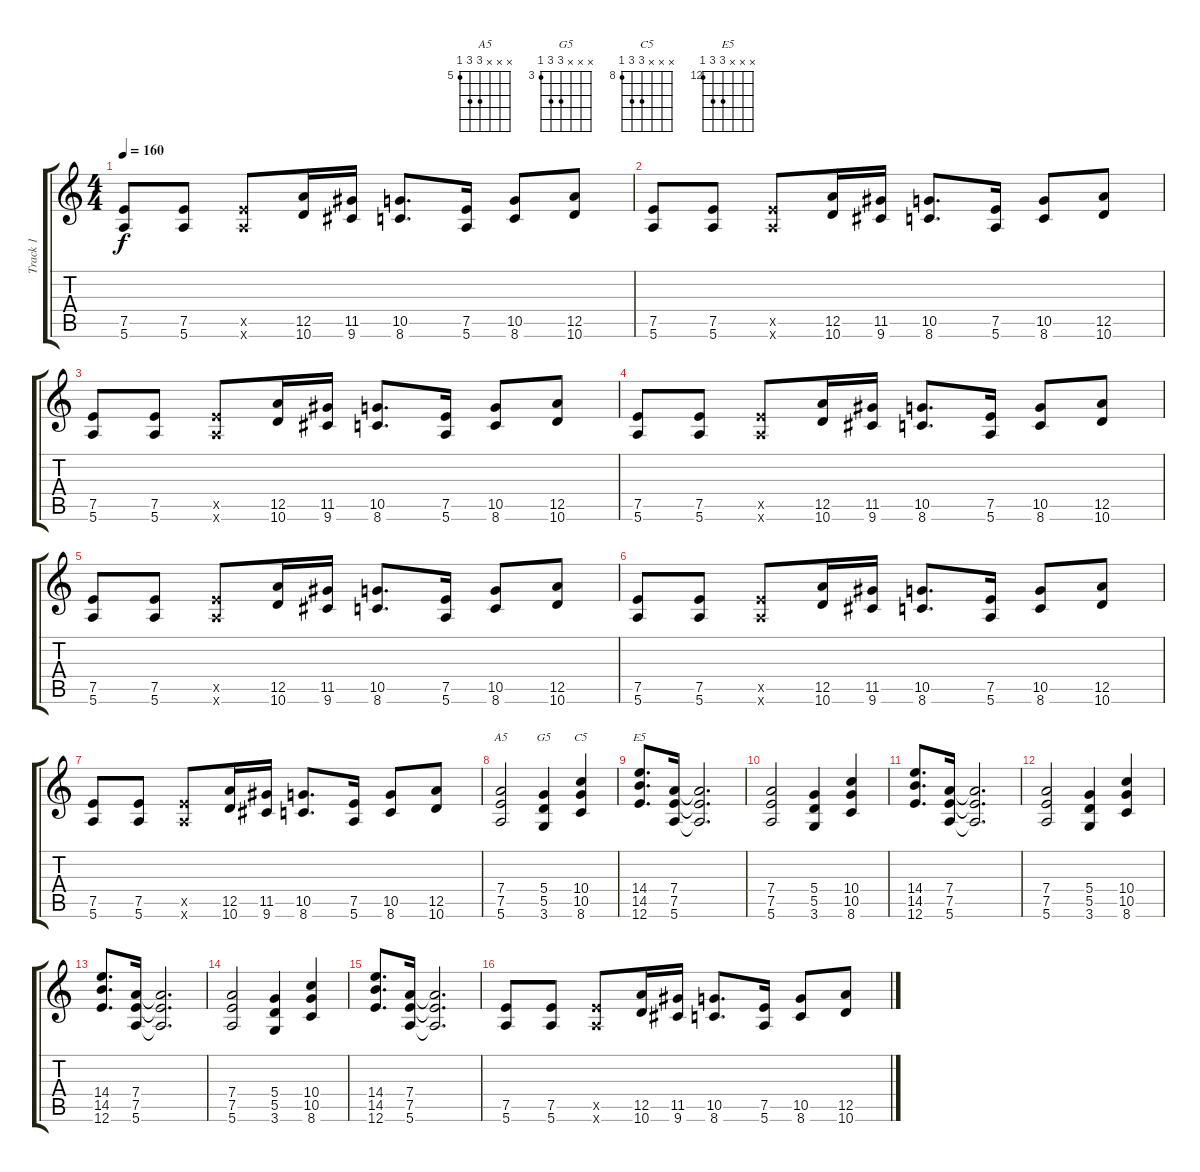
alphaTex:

\track ("Track 1" "Track 1") {instrument overdrivenguitar}
\staff {score tabs}
\tuning (E4 B3 G3 D3 A2 E2) {hide}
\chord ("A5" x x x 7 7 5) {firstfret 5}
\chord ("G5" x x x 5 5 3) {firstfret 3}
\chord ("C5" x x x 10 10 8) {firstfret 8}
\chord ("E5" x x x 14 14 12) {firstfret 12}
\ts (4 4)
\tempo 160
\clef g2
\ks c
(7.5 5.6).8{dy f} (7.5 5.6).8 (7.5{x} 5.6{x}).8 (12.5 10.6).16 (11.5 9.6).16 (10.5 8.6).8{d} (7.5 5.6).16 (10.5 8.6).8 (12.5 10.6).8 |
(7.5 5.6).8 (7.5 5.6).8 (7.5{x} 5.6{x}).8 (12.5 10.6).16 (11.5 9.6).16 (10.5 8.6).8{d} (7.5 5.6).16 (10.5 8.6).8 (12.5 10.6).8 |
(7.5 5.6).8 (7.5 5.6).8 (7.5{x} 5.6{x}).8 (12.5 10.6).16 (11.5 9.6).16 (10.5 8.6).8{d} (7.5 5.6).16 (10.5 8.6).8 (12.5 10.6).8 |
(7.5 5.6).8 (7.5 5.6).8 (7.5{x} 5.6{x}).8 (12.5 10.6).16 (11.5 9.6).16 (10.5 8.6).8{d} (7.5 5.6).16 (10.5 8.6).8 (12.5 10.6).8 |
(7.5 5.6).8 (7.5 5.6).8 (7.5{x} 5.6{x}).8 (12.5 10.6).16 (11.5 9.6).16 (10.5 8.6).8{d} (7.5 5.6).16 (10.5 8.6).8 (12.5 10.6).8 |
(7.5 5.6).8 (7.5 5.6).8 (7.5{x} 5.6{x}).8 (12.5 10.6).16 (11.5 9.6).16 (10.5 8.6).8{d} (7.5 5.6).16 (10.5 8.6).8 (12.5 10.6).8 |
(7.5 5.6).8 (7.5 5.6).8 (7.5{x} 5.6{x}).8 (12.5 10.6).16 (11.5 9.6).16 (10.5 8.6).8{d} (7.5 5.6).16 (10.5 8.6).8 (12.5 10.6).8 |
(7.4 7.5 5.6).2{ch "A5"} (5.4 5.5 3.6).4{ch "G5"} (10.4 10.5 8.6).4{ch "C5"} |
(14.4 14.5 12.6).8{d ch "E5"} (7.4 7.5 5.6).16 (7.4{t} 7.5{t} 5.6{t}).2{d} |
(7.4 7.5 5.6).2 (5.4 5.5 3.6).4 (10.4 10.5 8.6).4 |
(14.4 14.5 12.6).8{d} (7.4 7.5 5.6).16 (7.4{t} 7.5{t} 5.6{t}).2{d} |
(7.4 7.5 5.6).2 (5.4 5.5 3.6).4 (10.4 10.5 8.6).4 |
(14.4 14.5 12.6).8{d} (7.4 7.5 5.6).16 (7.4{t} 7.5{t} 5.6{t}).2{d} |
(7.4 7.5 5.6).2 (5.4 5.5 3.6).4 (10.4 10.5 8.6).4 |
(14.4 14.5 12.6).8{d} (7.4 7.5 5.6).16 (7.4{t} 7.5{t} 5.6{t}).2{d} |
(7.5 5.6).8 (7.5 5.6).8 (7.5{x} 5.6{x}).8 (12.5 10.6).16 (11.5 9.6).16 (10.5 8.6).8{d} (7.5 5.6).16 (10.5 8.6).8 (12.5 10.6).8
